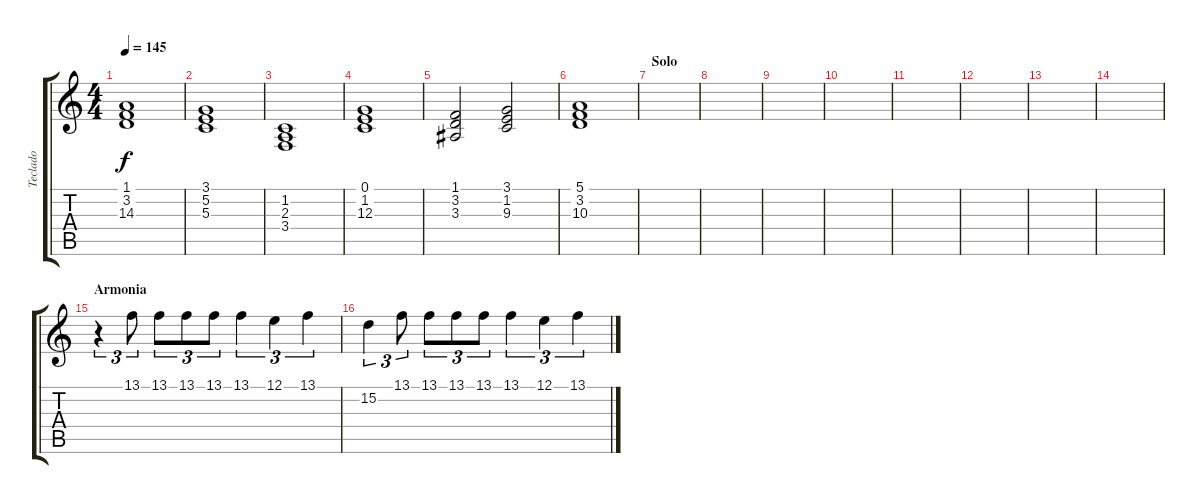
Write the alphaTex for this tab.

\track ("Teclado" "Teclado") {instrument tremolostrings}
\staff {score tabs}
\tuning (E4 B3 G3 D3 A2 E2) {hide}
\ts (4 4)
\tempo 145
\clef g2
\ks c
(1.1 3.2 14.3).1{dy f} |
(3.1 5.2 5.3).1 |
(1.2 2.3 3.4).1 |
(0.1 1.2 12.3).1 |
(1.1 3.2 3.3).2 (3.1 1.2 9.3).2 |
(5.1 3.2 10.3).1 |
\section ("" "Solo")
|
|
|
|
|
|
|
|
\section ("" "Armonia")
r.4{tu (3 2) volume 16 instrument lead1square} 13.1.8{tu (3 2)} 13.1.8{tu (3 2)} 13.1.8{tu (3 2)} 13.1.8{tu (3 2)} 13.1.4{tu (3 2)} 12.1.4{tu (3 2)} 13.1.4{tu (3 2)} |
15.2.4{tu (3 2)} 13.1.8{tu (3 2)} 13.1.8{tu (3 2)} 13.1.8{tu (3 2)} 13.1.8{tu (3 2)} 13.1.4{tu (3 2)} 12.1.4{tu (3 2)} 13.1.4{tu (3 2)}
